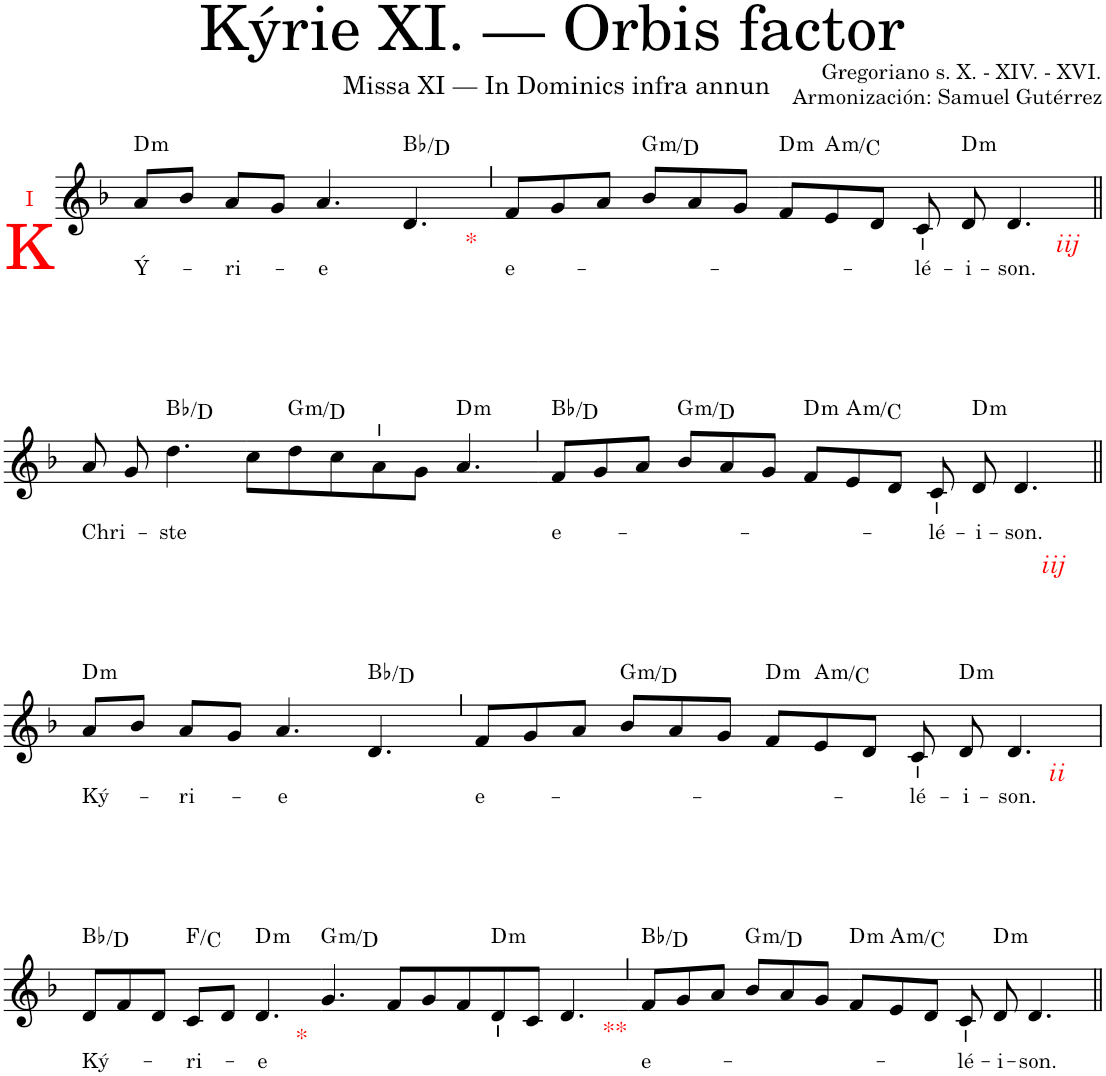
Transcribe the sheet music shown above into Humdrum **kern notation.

**kern	**text	**harte
*part1	*part1	*part1
*staff1	*staff1	*
*I"Soprano	*	*
*clefG2	*	*
*k[b-]	*	*
*M4/4	*	*
=1	=1	=1
!LO:TX:a:color=#FF0000:t=I	!	!
!LO:TX:b:color=#FF0000:t=K	!	!
!	!LO:LY:b	!LO:H:kt=m
8a/L	Ý-	D:min
8b-/J	.	.
!	!LO:LY:b	!
8a/L	-ri-	.
8g/J	.	.
!	!LO:LY:b	!
4.a/	-e	.
[8d/	.	Bb:maj/3
=2`	=2`	=2`
!LO:TX:b:color=#FF0000:t=*	!	!
!	!LO:LY:b	!
8f/L	e-	.
4d/]	.	.
!	!	!LO:H:kt=m
8g/	.	G:min/5
8a/J	.	.
8b-/L	.	.
8a/	.	.
8g/J	.	.
=3-	=3-	=3-
!LO:TX:b:i:color=#FF0000:t=iij	!	!LO:H:kt=m
8f/L	.	D:min
!	!	!LO:H:kt=m
8e/	.	A:min/b3
8d/J	.	.
!	!LO:LY:b	!
8c/	-lé-	.
!	!LO:LY:b	!LO:H:kt=m
8d/	-i-	D:min
!	!LO:LY:b	!
4.d/	-son.	.
!!LO:LB:g=z
=4||	=4||	=4||
!	!LO:LY:b	!
8a/	Chri-	.
8g/	.	.
!	!LO:LY:b	!
4.dd\	-ste	Bb:maj/3
=5-	=5-	=5-
8cc\L	.	.
!	!	!LO:H:kt=m
8dd\	.	G:min/5
8cc\	.	.
8a\	.	.
8g\J	.	.
!	!	!LO:H:kt=m
4.a/	.	D:min
=6`	=6`	=6`
!	!LO:LY:b	!
8f/L	e-	Bb:maj/3
8g/	.	.
8a/J	.	.
!	!	!LO:H:kt=m
8b-/L	.	G:min/5
8a/	.	.
8g/J	.	.
=7-	=7-	=7-
!LO:TX:b:i:color=#FF0000:t=iij	!	!LO:H:kt=m
8f/L	.	D:min
!	!	!LO:H:kt=m
8e/	.	A:min/b3
8d/J	.	.
!	!LO:LY:b	!
8c/	-lé-	.
!	!LO:LY:b	!LO:H:kt=m
8d/	-i-	D:min
!	!LO:LY:b	!
4.d/	-son.	.
!!LO:LB:g=z
=8||	=8||	=8||
!	!LO:LY:b	!LO:H:kt=m
8a/L	Ký-	D:min
8b-/J	.	.
!	!LO:LY:b	!
8a/L	-ri-	.
8g/J	.	.
!	!LO:LY:b	!
4.a/	-e	.
[8d/	.	Bb:maj/3
=9`	=9`	=9`
!	!LO:LY:b	!
8f/L	e-	.
4d/]	.	.
!	!	!LO:H:kt=m
8g/	.	G:min/5
8a/J	.	.
8b-/L	.	.
8a/	.	.
8g/J	.	.
=10-	=10-	=10-
!LO:TX:b:i:color=#FF0000:t=ii	!	!LO:H:kt=m
8f/L	.	D:min
!	!	!LO:H:kt=m
8e/	.	A:min/b3
8d/J	.	.
!	!LO:LY:b	!
8c/	-lé-	.
!	!LO:LY:b	!LO:H:kt=m
8d/	-i-	D:min
!	!LO:LY:b	!
4.d/	-son.	.
!!LO:LB:g=z
=11	=11	=11
!	!LO:LY:b	!
8d/L	Ký-	Bb:maj/3
8f/	.	.
8d/J	.	.
!	!LO:LY:b	!
8c/L	-ri-	F:maj/5
8d/J	.	.
!	!LO:LY:b	!LO:H:kt=m
4.d/	-e	D:min
=12-	=12-	=12-
!LO:TX:b:color=#FF0000:t=*	!	!LO:H:kt=m
4.g/	.	G:min/5
8f/L	.	.
8g/	.	.
8f/	.	.
!	!	!LO:H:kt=m
8d/	.	D:min
8c/J	.	.
4.d/	.	.
=13`	=13`	=13`
!LO:TX:b:color=#FF0000:t=**	!	!
!	!LO:LY:b	!
8f/L	e-	Bb:maj/3
8g/	.	.
8a/J	.	.
!	!	!LO:H:kt=m
8b-/L	.	G:min/5
8a/	.	.
8g/J	.	.
=14-	=14-	=14-
!	!	!LO:H:kt=m
8f/L	.	D:min
!	!	!LO:H:kt=m
8e/	.	A:min/b3
8d/J	.	.
!	!LO:LY:b	!
8c/	-lé-	.
!	!LO:LY:b	!LO:H:kt=m
8d/	-i-	D:min
!	!LO:LY:b	!
4.d/	-son.	.
=||	=||	=||
*-	*-	*-
